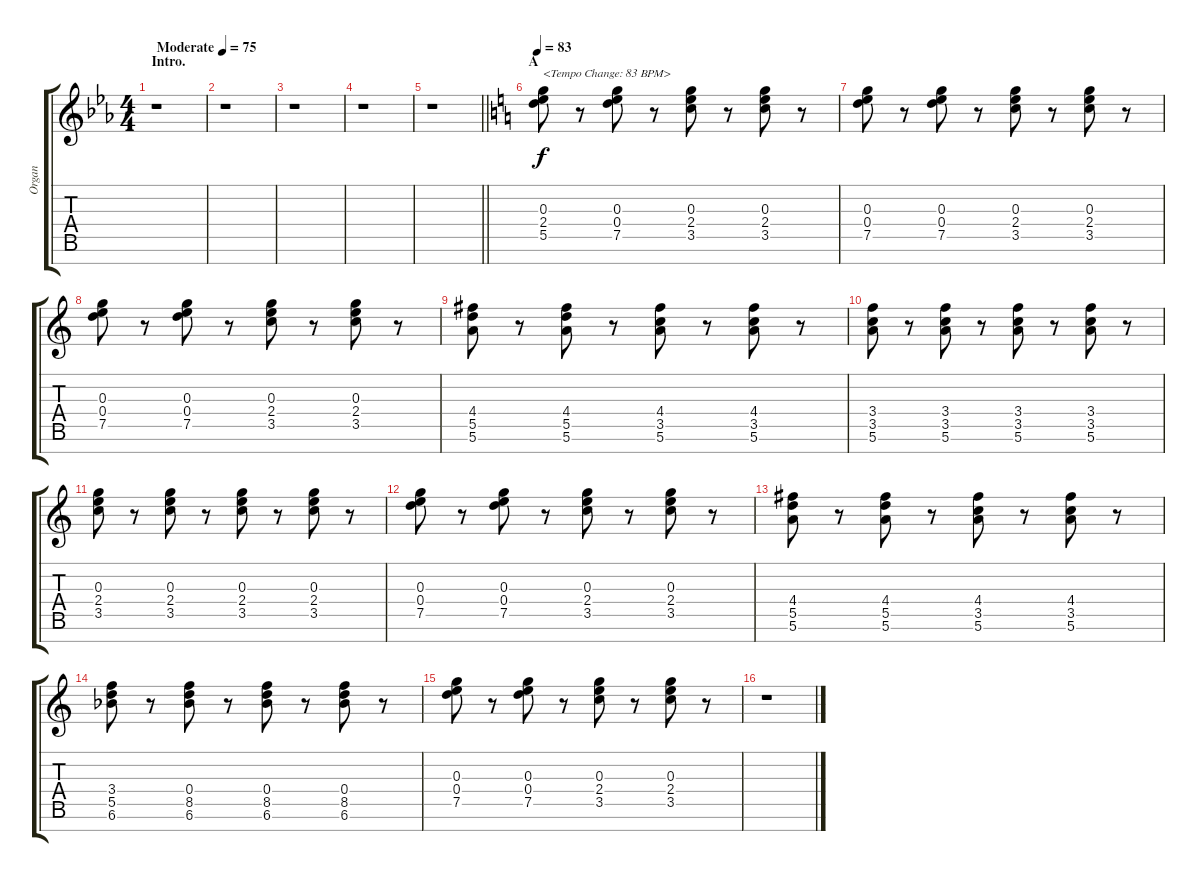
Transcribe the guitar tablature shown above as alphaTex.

\track ("Organ" "Organ") {instrument rockorgan}
\staff {score tabs}
\tuning (E6 B5 G5 D5 A4 E4 B3) {hide}
\ts (4 4)
\section ("" "Intro.")
\tempo (75 "Moderate")
\clef g2
\ks eb
r.1{dy f instrument rockorgan} |
r.1 |
r.1 |
r.1 |
\barLineRight lightlight
r.1 |
\section ("" "A")
\tempo 83
\ks c
(0.3 2.4 5.5).8{txt "<Tempo Change: 83 BPM>"} r.8 (0.3 0.4 7.5).8 r.8 (0.3 2.4 3.5).8 r.8 (0.3 2.4 3.5).8 r.8 |
(0.3 0.4 7.5).8 r.8 (0.3 0.4 7.5).8 r.8 (0.3 2.4 3.5).8 r.8 (0.3 2.4 3.5).8 r.8 |
(0.3 0.4 7.5).8 r.8 (0.3 0.4 7.5).8 r.8 (0.3 2.4 3.5).8 r.8 (0.3 2.4 3.5).8 r.8 |
(4.4 5.5 5.6).8 r.8 (4.4 5.5 5.6).8 r.8 (4.4 3.5 5.6).8 r.8 (4.4 3.5 5.6).8 r.8 |
(3.4 3.5 5.6).8 r.8 (3.4 3.5 5.6).8 r.8 (3.4 3.5 5.6).8 r.8 (3.4 3.5 5.6).8 r.8 |
(0.3 2.4 3.5).8 r.8 (0.3 2.4 3.5).8 r.8 (0.3 2.4 3.5).8 r.8 (0.3 2.4 3.5).8 r.8 |
(0.3 0.4 7.5).8 r.8 (0.3 0.4 7.5).8 r.8 (0.3 2.4 3.5).8 r.8 (0.3 2.4 3.5).8 r.8 |
(4.4 5.5 5.6).8 r.8 (4.4 5.5 5.6).8 r.8 (4.4 3.5 5.6).8 r.8 (4.4 3.5 5.6).8 r.8 |
(3.4 5.5 6.6{acc b}).8 r.8 (0.4 8.5 6.6{acc b}).8 r.8 (0.4 8.5 6.6{acc b}).8 r.8 (0.4 8.5 6.6{acc b}).8 r.8 |
(0.3 0.4 7.5).8 r.8 (0.3 0.4 7.5).8 r.8 (0.3 2.4 3.5).8 r.8 (0.3 2.4 3.5).8 r.8 |
r.1
